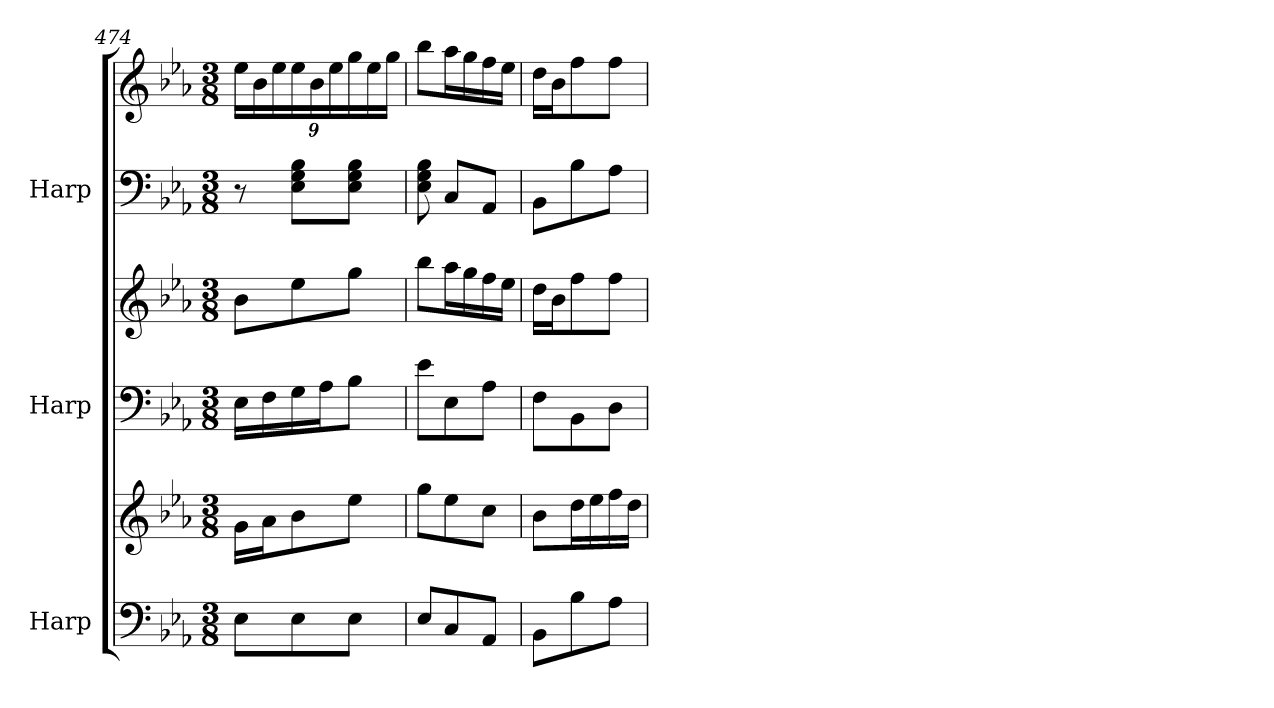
**kern	**kern	**kern	**kern	**kern	**kern
*part3	*part3	*part2	*part2	*part1	*part1
*staff6	*staff5	*staff4	*staff3	*staff2	*staff1
*I"Harp	*	*I"Harp	*	*I"Harp	*
*I'Hp	*	*I'Hp	*	*I'Hp	*
!!LO:PB:g=z
*clefF4	*clefG2	*clefF4	*clefG2	*clefF4	*clefG2
*k[b-e-a-]	*k[b-e-a-]	*k[b-e-a-]	*k[b-e-a-]	*k[b-e-a-]	*k[b-e-a-]
*M3/8	*M3/8	*M3/8	*M3/8	*M3/8	*M3/8
*	*	*	*	*	*Xbrackettup
=474	=474	=474	=474	=474	=474
8E-\L	16g\LL	16E-\LL	8b-\L	8r	24ee-\LL
.	.	.	.	.	24b-\
.	16a-\J	16F\	.	.	.
.	.	.	.	.	24ee-\
8E-\	8b-\	16G\	8ee-\	8E-\ 8G\ 8B-\L	24ee-\
.	.	.	.	.	24b-\
.	.	16A-\J	.	.	.
.	.	.	.	.	24ee-\
8E-\J	8ee-\J	8B-\J	8gg\J	8E-\ 8G\ 8B-\J	24gg\
.	.	.	.	.	24ee-\
.	.	.	.	.	24gg\JJ
=475	=475	=475	=475	=475	=475
8E-/L	8gg\L	8e-\L	8bb-\L	8E-\ 8G\ 8B-\	8bb-\L
8C/	8ee-\	8E-\	16aa-\L	8C/L	16aa-\L
.	.	.	16gg\	.	16gg\
8AA-/J	8cc\J	8A-\J	16ff\	8AA-/J	16ff\
.	.	.	16ee-\JJ	.	16ee-\JJ
=476	=476	=476	=476	=476	=476
8BB-\L	8b-\L	8F\L	16dd\LL	8BB-\L	16dd\LL
.	.	.	16b-\J	.	16b-\J
8B-\	16dd\L	8BB-\	8ff\	8B-\	8ff\
.	16ee-\	.	.	.	.
8A-\J	16ff\	8D\J	8ff\J	8A-\J	8ff\J
.	16dd\JJ	.	.	.	.
=	=	=	=	=	=
*-	*-	*-	*-	*-	*-
